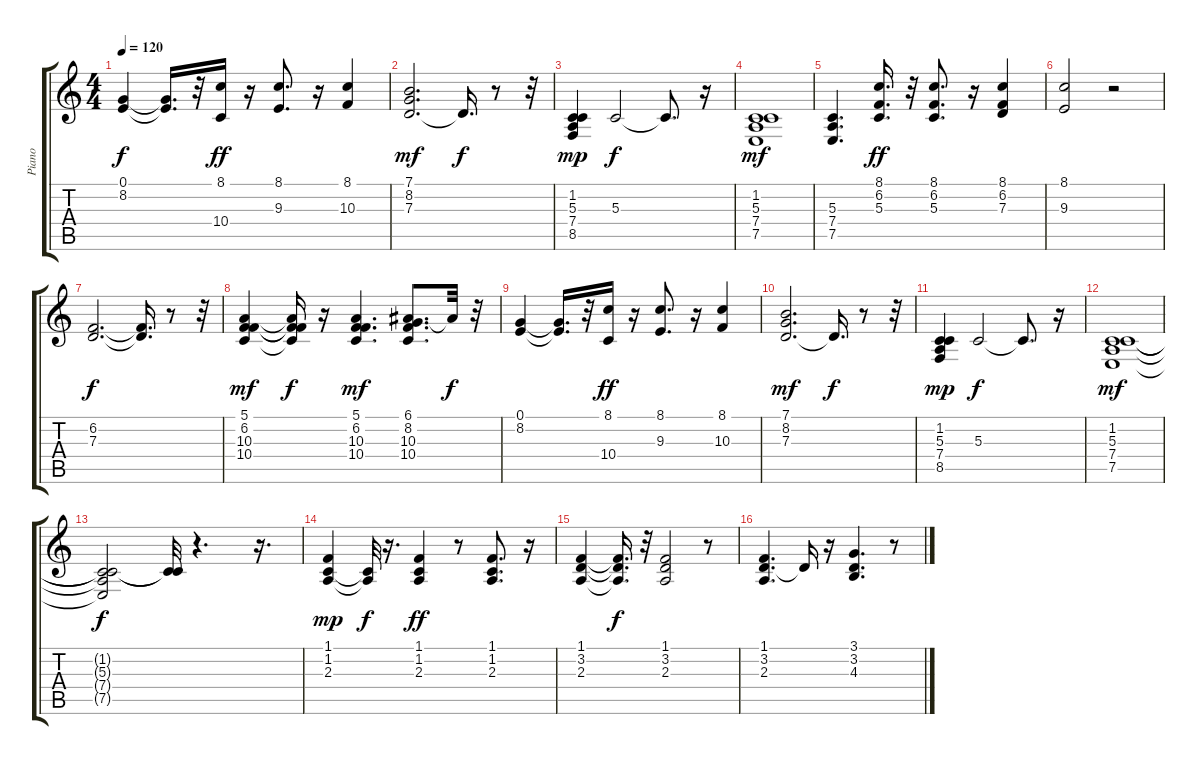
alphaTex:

\track ("Piano" "Piano") {instrument acousticgrandpiano}
\staff {score tabs}
\tuning (E4 B3 G3 D3 A2 E2) {hide}
\ts (4 4)
\tempo 120
\clef g2
\ks c
(0.1 8.2).4{dy f} (0.1{t} 8.2{t}).16{d} r.32 (8.1 10.4).16{dy ff} r.16 (8.1 9.3).8{d} r.16 (8.1 10.3).4 |
(7.1 8.2 7.3).2{d dy mf} 7.3{t}.16{d dy f} r.8 r.32 |
(1.2 5.3 7.4 8.5).4{dy mp} 5.3.2{dy f} 5.3{t}.8{d} r.16 |
(1.2 5.3 7.4 7.5).1{dy mf} |
(5.3 7.4 7.5).4{d} (8.1 6.2 5.3).16{d dy ff} r.32 (8.1 6.2 5.3).8{d} r.16 (8.1 6.2 7.3).4 |
(8.1 9.3).2 r.2 |
(6.2 7.3).2{d dy f} (6.2{t} 7.3{t}).16{d} r.8 r.32 |
(5.1 6.2 10.3 10.4).4{dy mf} (5.1{t} 6.2{t} 10.3{t} 10.4{t}).16{dy f} r.16 (5.1 6.2 10.3 10.4).4{d dy mf} (6.1 8.2 10.3 10.4).8{d} 6.1{t}.32{dy f} r.32 |
(0.1 8.2).4 (0.1{t} 8.2{t}).16{d} r.32 (8.1 10.4).16{dy ff} r.16 (8.1 9.3).8{d} r.16 (8.1 10.3).4 |
(7.1 8.2 7.3).2{d dy mf} 7.3{t}.16{d dy f} r.8 r.32 |
(1.2 5.3 7.4 8.5).4{dy mp} 5.3.2{dy f} 5.3{t}.8{d} r.16 |
(1.2 5.3 7.4 7.5).1{dy mf} |
(1.2{t} 5.3{t} 7.4{t} 7.5{t}).2{dy f} (1.2{t} 5.3{t}).32 r.4{d} r.16{d} |
(1.1 1.2 2.3).4{dy mp} (1.2{t} 2.3{t}).32{dy f} r.16{d} (1.1 1.2 2.3).4{dy ff} r.8 (1.1 1.2 2.3).8{d} r.16 |
(1.1 3.2 2.3).4 (1.1{t} 3.2{t} 2.3{t}).16{d dy f} r.32 (1.1 3.2 2.3).2 r.8 |
(1.1 3.2 2.3).4{d} 3.2{t}.16 r.16 (3.1 3.2 4.3).4{d} r.8
